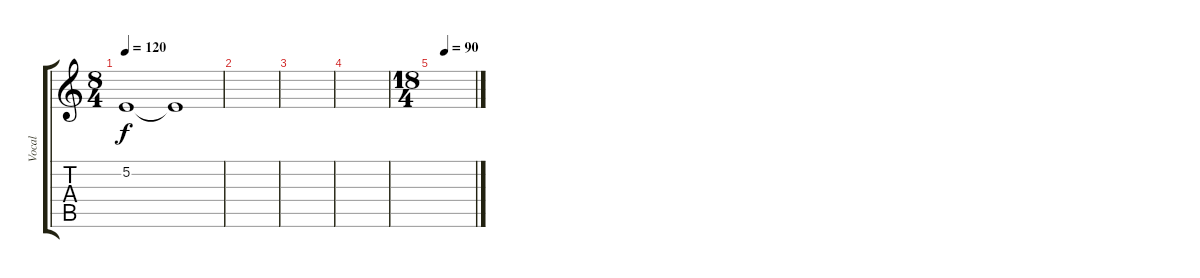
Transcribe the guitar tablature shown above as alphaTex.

\track ("Vocal" "Vocal") {instrument electricgrandpiano}
\staff {score tabs}
\tuning (E4 B3 G3 D3 A2 E2) {hide}
\ts (8 4)
\tempo 120
\clef g2
\ks c
5.2{t}.1{dy f} 5.2{t}.1 |
|
|
|
\ts (18 4)
\tempo (90 0.2777777777777778)
